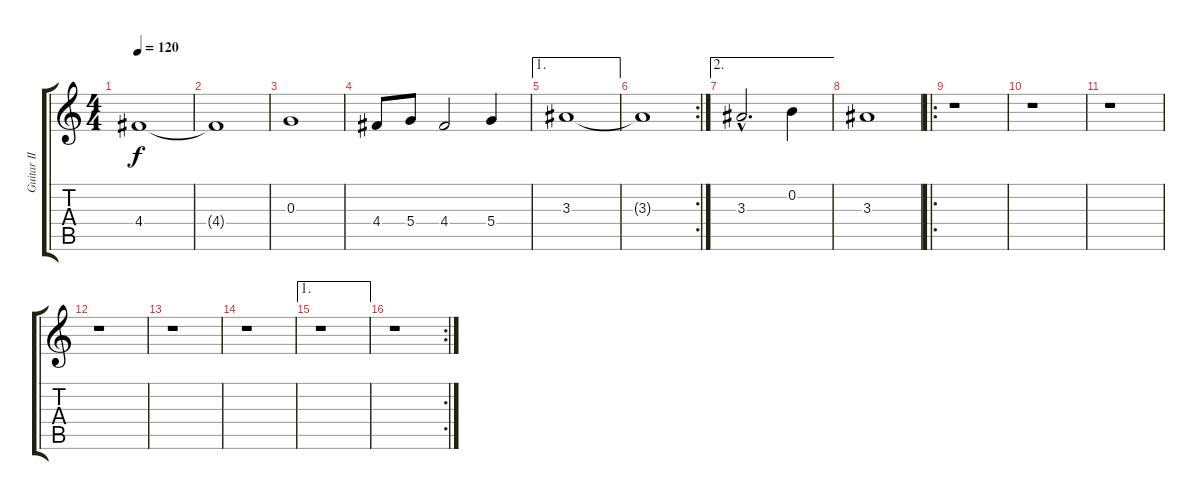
\track ("Guitar II" "Guitar II") {instrument distortionguitar}
\staff {score tabs}
\tuning (E4 B3 G3 D3 A2 E2) {hide}
\ts (4 4)
\tempo 120
\clef g2
\ks c
4.4.1{dy f} |
4.4{t}.1 |
0.3.1 |
4.4.8 5.4.8 4.4.2 5.4.4 |
\ae 1
3.3.1 |
\rc 2
3.3{t}.1 |
\ae 2
3.3{hac}.2{d} 0.2.4 |
3.3.1 |
\ro
r.1 |
r.1 |
r.1 |
r.1 |
r.1 |
r.1 |
\ae 1
r.1 |
\rc 2
r.1
